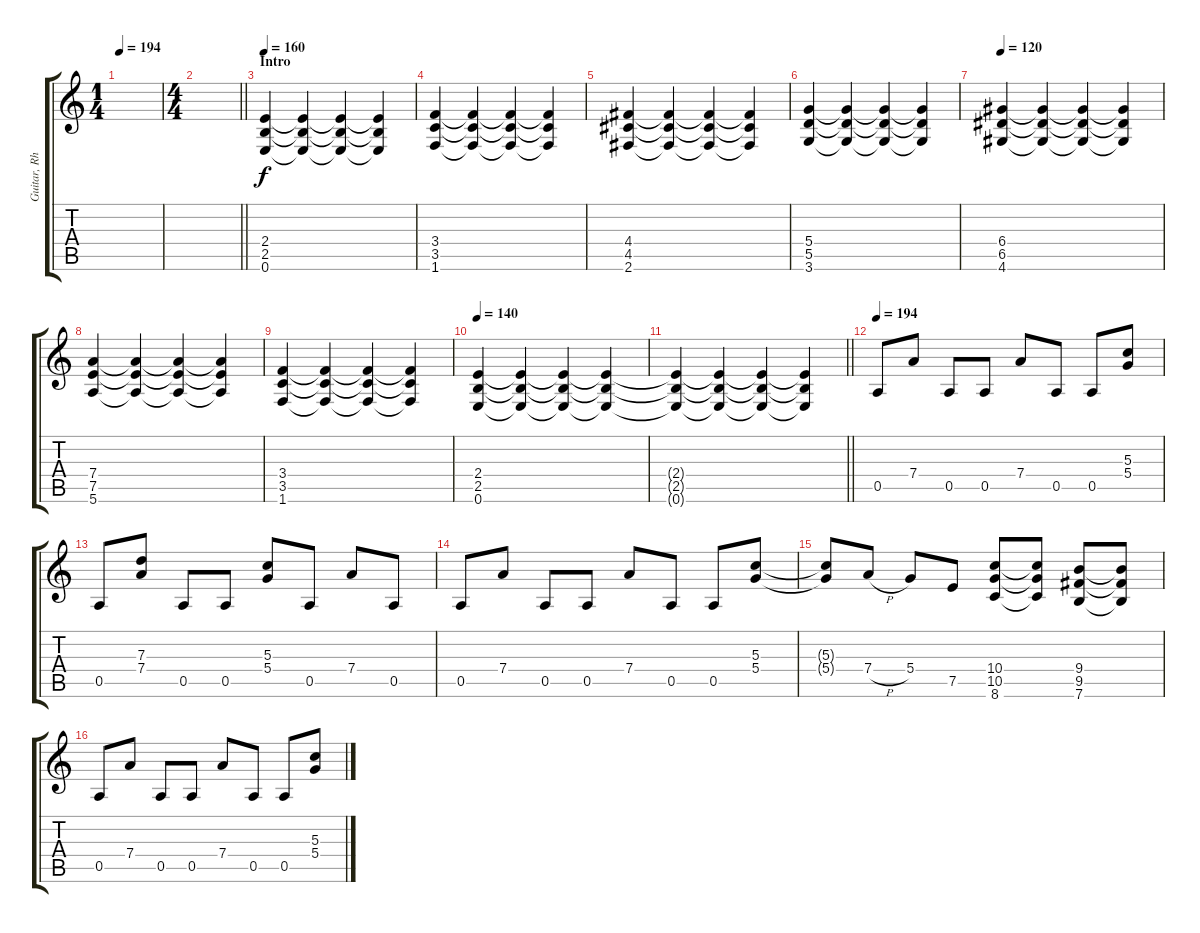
\track ("Guitar, Rhythm" "Guitar, Rh") {instrument distortionguitar}
\staff {score tabs}
\tuning (E4 B3 G3 D3 A2 E2) {hide}
\ts (1 4)
\tempo 194
\clef g2
\ks c
|
\ts (4 4)
\barLineRight lightlight
|
\section ("" "Intro")
\tempo 160
(2.4 2.5 0.6).4 (2.4{t} 2.5{t} 0.6{t}).4 (2.4{t} 2.5{t} 0.6{t}).4 (2.4{t} 2.5{t} 0.6{t}).4 |
(3.4 3.5 1.6).4 (3.4{t} 3.5{t} 1.6{t}).4 (3.4{t} 3.5{t} 1.6{t}).4 (3.4{t} 3.5{t} 1.6{t}).4 |
(4.4 4.5 2.6).4 (4.4{t} 4.5{t} 2.6{t}).4 (4.4{t} 4.5{t} 2.6{t}).4 (4.4{t} 4.5{t} 2.6{t}).4 |
(5.4 5.5 3.6).4 (5.4{t} 5.5{t} 3.6{t}).4 (5.4{t} 5.5{t} 3.6{t}).4 (5.4{t} 5.5{t} 3.6{t}).4 |
\tempo 120
(6.4 6.5 4.6).4 (6.4{t} 6.5{t} 4.6{t}).4 (6.4{t} 6.5{t} 4.6{t}).4 (6.4{t} 6.5{t} 4.6{t}).4 |
(7.4 7.5 5.6).4 (7.4{t} 7.5{t} 5.6{t}).4 (7.4{t} 7.5{t} 5.6{t}).4 (7.4{t} 7.5{t} 5.6{t}).4 |
(3.4 3.5 1.6).4 (3.4{t} 3.5{t} 1.6{t}).4 (3.4{t} 3.5{t} 1.6{t}).4 (3.4{t} 3.5{t} 1.6{t}).4 |
\tempo 140
(2.4 2.5 0.6).4 (2.4{t} 2.5{t} 0.6{t}).4 (2.4{t} 2.5{t} 0.6{t}).4 (2.4{t} 2.5{t} 0.6{t}).4 |
\barLineRight lightlight
(2.4{t} 2.5{t} 0.6{t}).4 (2.4{t} 2.5{t} 0.6{t}).4 (2.4{t} 2.5{t} 0.6{t}).4 (2.4{t} 2.5{t} 0.6{t}).4 |
\tempo 194
0.5.8 7.4.8 0.5.8 0.5.8 7.4.8 0.5.8 0.5.8 (5.3 5.4).8 |
0.5.8 (7.3 7.4).8 0.5.8 0.5.8 (5.3 5.4).8 0.5.8 7.4.8 0.5.8 |
0.5.8 7.4.8 0.5.8 0.5.8 7.4.8 0.5.8 0.5.8 (5.3 5.4).8 |
(5.3{t} 5.4{t}).8 7.4{h}.8 5.4.8 7.5.8 (10.4 10.5 8.6).8 (10.4{t} 10.5{t} 8.6{t}).8 (9.4 9.5 7.6).8 (9.4{t} 9.5{t} 7.6{t}).8 |
0.5.8 7.4.8 0.5.8 0.5.8 7.4.8 0.5.8 0.5.8 (5.3 5.4).8
